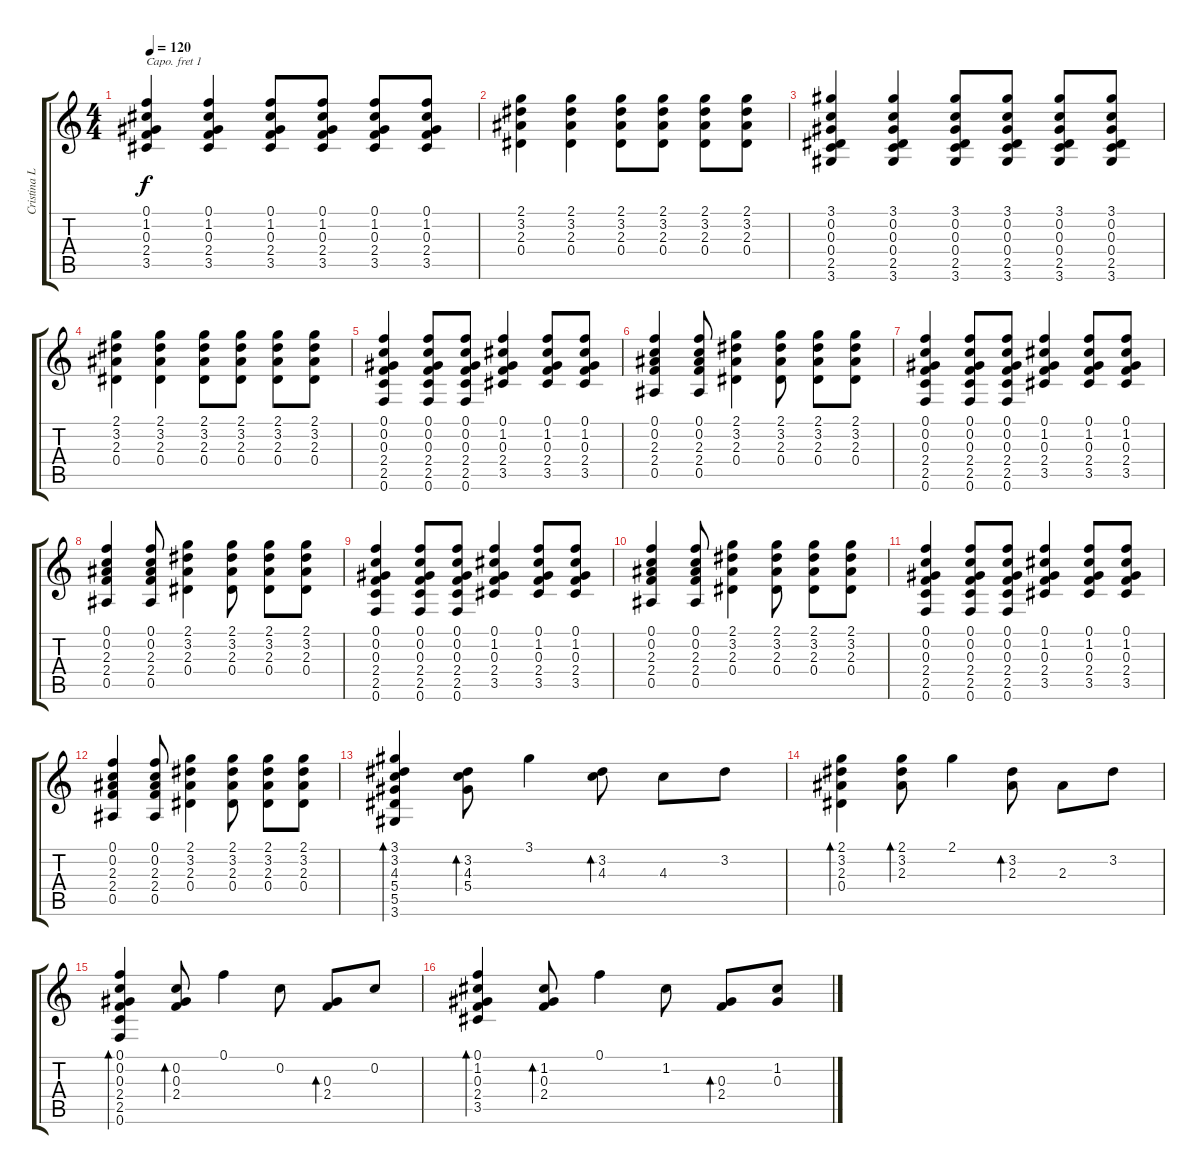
\track ("Cristina Llanos" "Cristina L") {instrument electricguitarjazz}
\staff {score tabs}
\capo 1
\tuning (E4 B3 G3 D3 A2 E2) {hide}
\ts (4 4)
\tempo 120
\clef g2
\ks c
(0.1 1.2 0.3 2.4 3.5).4{dy f} (0.1 1.2 0.3 2.4 3.5).4 (0.1 1.2 0.3 2.4 3.5).8 (0.1 1.2 0.3 2.4 3.5).8 (0.1 1.2 0.3 2.4 3.5).8 (0.1 1.2 0.3 2.4 3.5).8 |
(2.1 3.2 2.3 0.4).4 (2.1 3.2 2.3 0.4).4 (2.1 3.2 2.3 0.4).8 (2.1 3.2 2.3 0.4).8 (2.1 3.2 2.3 0.4).8 (2.1 3.2 2.3 0.4).8 |
(3.1 0.2 0.3 0.4 2.5 3.6).4 (3.1 0.2 0.3 0.4 2.5 3.6).4 (3.1 0.2 0.3 0.4 2.5 3.6).8 (3.1 0.2 0.3 0.4 2.5 3.6).8 (3.1 0.2 0.3 0.4 2.5 3.6).8 (3.1 0.2 0.3 0.4 2.5 3.6).8 |
(2.1 3.2 2.3 0.4).4 (2.1 3.2 2.3 0.4).4 (2.1 3.2 2.3 0.4).8 (2.1 3.2 2.3 0.4).8 (2.1 3.2 2.3 0.4).8 (2.1 3.2 2.3 0.4).8 |
(0.1 0.2 0.3 2.4 2.5 0.6).4 (0.1 0.2 0.3 2.4 2.5 0.6).8 (0.1 0.2 0.3 2.4 2.5 0.6).8 (0.1 1.2 0.3 2.4 3.5).4 (0.1 1.2 0.3 2.4 3.5).8 (0.1 1.2 0.3 2.4 3.5).8 |
(0.1 0.2 2.3 2.4 0.5).4 (0.1 0.2 2.3 2.4 0.5).8 (2.1 3.2 2.3 0.4).4 (2.1 3.2 2.3 0.4).8 (2.1 3.2 2.3 0.4).8 (2.1 3.2 2.3 0.4).8 |
(0.1 0.2 0.3 2.4 2.5 0.6).4 (0.1 0.2 0.3 2.4 2.5 0.6).8 (0.1 0.2 0.3 2.4 2.5 0.6).8 (0.1 1.2 0.3 2.4 3.5).4 (0.1 1.2 0.3 2.4 3.5).8 (0.1 1.2 0.3 2.4 3.5).8 |
(0.1 0.2 2.3 2.4 0.5).4 (0.1 0.2 2.3 2.4 0.5).8 (2.1 3.2 2.3 0.4).4 (2.1 3.2 2.3 0.4).8 (2.1 3.2 2.3 0.4).8 (2.1 3.2 2.3 0.4).8 |
(0.1 0.2 0.3 2.4 2.5 0.6).4 (0.1 0.2 0.3 2.4 2.5 0.6).8 (0.1 0.2 0.3 2.4 2.5 0.6).8 (0.1 1.2 0.3 2.4 3.5).4 (0.1 1.2 0.3 2.4 3.5).8 (0.1 1.2 0.3 2.4 3.5).8 |
(0.1 0.2 2.3 2.4 0.5).4 (0.1 0.2 2.3 2.4 0.5).8 (2.1 3.2 2.3 0.4).4 (2.1 3.2 2.3 0.4).8 (2.1 3.2 2.3 0.4).8 (2.1 3.2 2.3 0.4).8 |
(0.1 0.2 0.3 2.4 2.5 0.6).4 (0.1 0.2 0.3 2.4 2.5 0.6).8 (0.1 0.2 0.3 2.4 2.5 0.6).8 (0.1 1.2 0.3 2.4 3.5).4 (0.1 1.2 0.3 2.4 3.5).8 (0.1 1.2 0.3 2.4 3.5).8 |
(0.1 0.2 2.3 2.4 0.5).4 (0.1 0.2 2.3 2.4 0.5).8 (2.1 3.2 2.3 0.4).4 (2.1 3.2 2.3 0.4).8 (2.1 3.2 2.3 0.4).8 (2.1 3.2 2.3 0.4).8 |
(3.1 3.2 4.3 5.4 5.5 3.6).4{bd 120 instrument electricguitarjazz} (3.2 4.3 5.4).8{bd 240} 3.1.4 (3.2 4.3).8{bd 240} 4.3.8 3.2.8 |
(2.1 3.2 2.3 0.4).4{bd 120} (2.1 3.2 2.3).8{bd 240} 2.1.4 (3.2 2.3).8{bd 240} 2.3.8 3.2.8 |
(0.1 0.2 0.3 2.4 2.5 0.6).4{bd 120} (0.2 0.3 2.4).8{bd 240} 0.1.4 0.2.8 (0.3 2.4).8{bd 240} 0.2.8 |
(0.1 1.2 0.3 2.4 3.5).4{bd 120} (1.2 0.3 2.4).8{bd 120} 0.1.4 1.2.8 (0.3 2.4).8{bd 120} (1.2 0.3).8
